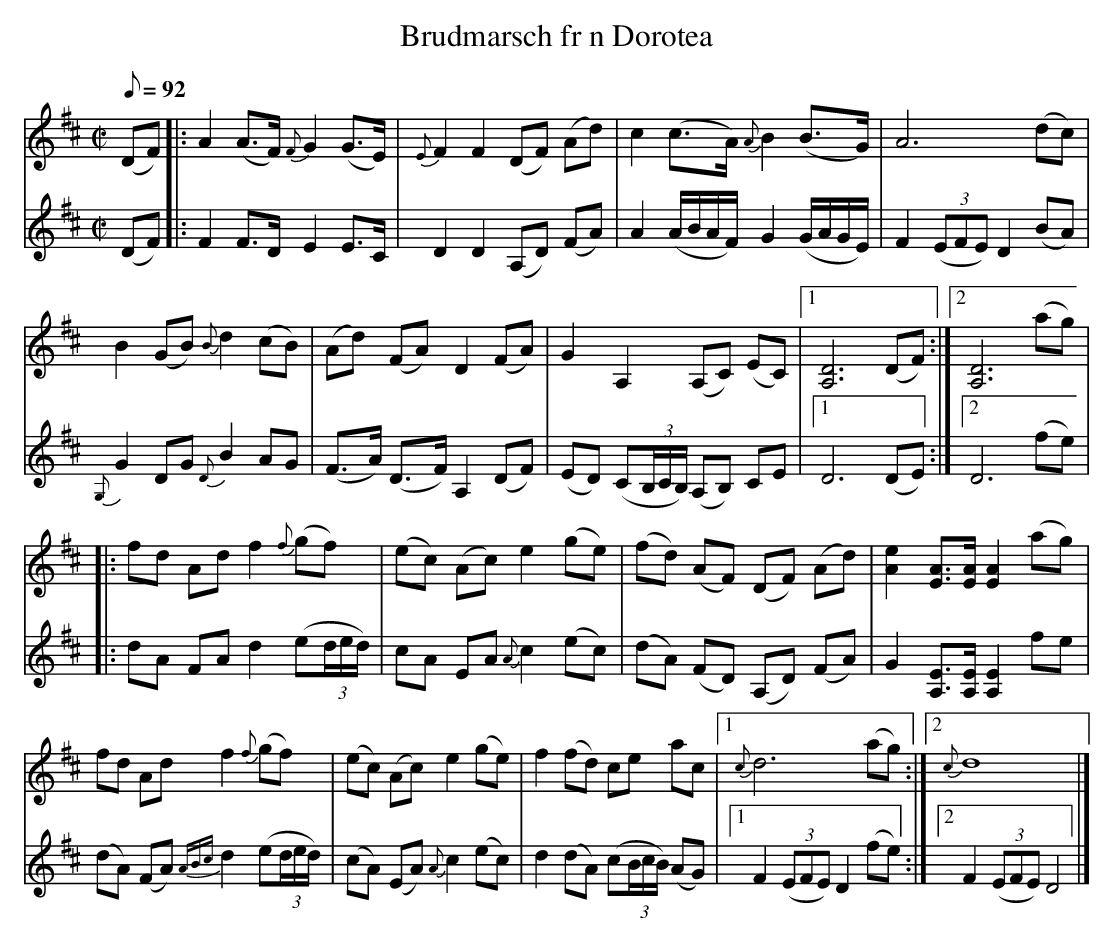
X:1
T: Brudmarsch fr n Dorotea
M: C|
L: 1/8
K: D
Q: 92
V:1
(DF) |: A2(A>F) {F}G2(G>E) | {E}F2F2 (DF) (Ad) | c2(c>A) {A}B2(B>G) | A6(dc) |
B2(GB) {B}d2(cB) | (Ad) (FA) D2(FA) | G2A,2 (A,C) (EC) |1 [A,D]6(DF) :|2 [A,D]6(ag) |
|: fd Ad f2{f}(gf) | (ec) (Ac) e2(ge) | (fd) (AF) (DF) (Ad) | [Ae]2[EA]>[EA] [EA]2(ag) |
fd Ad f2{f}(gf) | (ec) (Ac) e2(ge) | f2 (fd) ce ac |1 {c}d6(ag) :|2 {c}d8 |]
V:2
(DF) |: F2F>D E2E>C | D2D2 (A,D) (FA) | A2(A/B/A/F/) G2(G/A/G/E/) | F2 (3(EFE) D2(BA) |
{G,}G2DG {D}B2AG | (F>A) (D>F) A,2(DF) | (ED) (C(3B,/C/B,/) (A,B,) CE |1 D6(DE) :|2 D6(fe) |
|: dA FA d2 (e(3d/e/d/) | cA EA {A}c2(ec) | (dA) (FD) (A,D) (FA) | G2[A,E]>[A,E] [A,E]2fe |
(dA) (FA) {ABc}d2(e(3d/e/d/) | (cA) (EA) {A}c2(ec) | d2(dA) (c(3B/c/B/) (AG) |1 F2((3EFE) D2(fe) :|2 F2((3EFE) D4 |]
